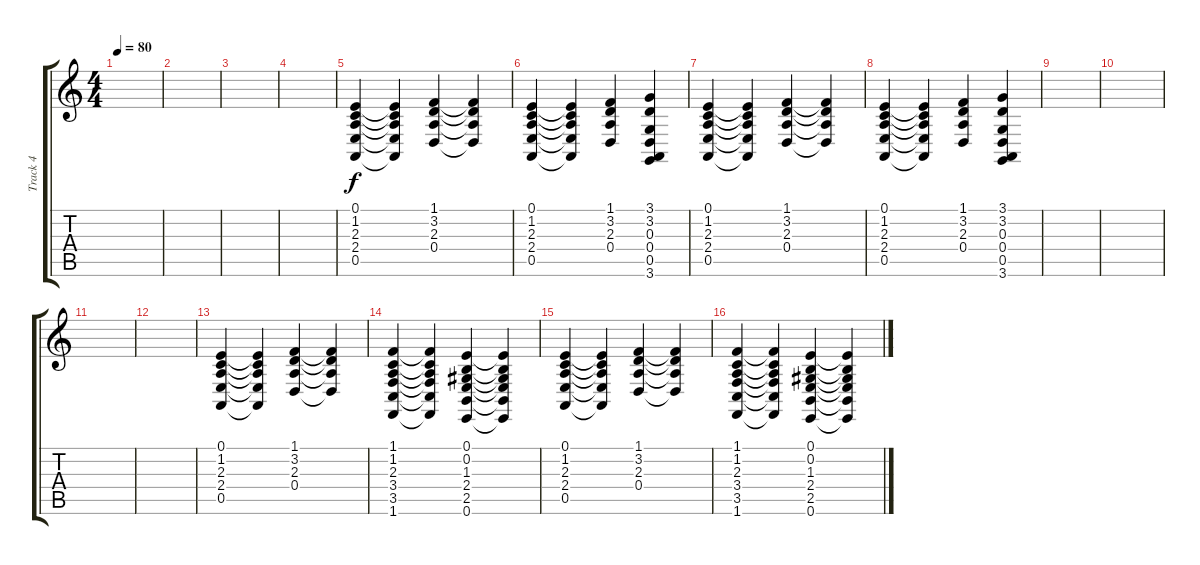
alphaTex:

\track ("Track 4" "Track 4") {instrument synthstrings1}
\staff {score tabs}
\tuning (E4 B3 G3 D3 A2 E2) {hide}
\ts (4 4)
\tempo 80
\clef g2
\ks c
|
|
|
|
(0.1 1.2 2.3 2.4 0.5).4 (0.1{t} 1.2{t} 2.3{t} 2.4{t} 0.5{t}).4 (1.1 3.2 2.3 0.4).4 (1.1{t} 3.2{t} 2.3{t} 0.4{t}).4 |
(0.1 1.2 2.3 2.4 0.5).4 (0.1{t} 1.2{t} 2.3{t} 2.4{t} 0.5{t}).4 (1.1 3.2 2.3 0.4).4 (3.1 3.2 0.3 0.4 0.5 3.6).4 |
(0.1 1.2 2.3 2.4 0.5).4 (0.1{t} 1.2{t} 2.3{t} 2.4{t} 0.5{t}).4 (1.1 3.2 2.3 0.4).4 (1.1{t} 3.2{t} 2.3{t} 0.4{t}).4 |
(0.1 1.2 2.3 2.4 0.5).4 (0.1{t} 1.2{t} 2.3{t} 2.4{t} 0.5{t}).4 (1.1 3.2 2.3 0.4).4 (3.1 3.2 0.3 0.4 0.5 3.6).4 |
|
|
|
|
(0.1 1.2 2.3 2.4 0.5).4 (0.1{t} 1.2{t} 2.3{t} 2.4{t} 0.5{t}).4 (1.1 3.2 2.3 0.4).4 (1.1{t} 3.2{t} 2.3{t} 0.4{t}).4 |
(1.1 1.2 2.3 3.4 3.5 1.6).4 (1.1{t} 1.2{t} 2.3{t} 3.4{t} 3.5{t} 1.6{t}).4 (0.1 0.2 1.3 2.4 2.5 0.6).4 (0.1{t} 0.2{t} 1.3{t} 2.4{t} 2.5{t} 0.6{t}).4 |
(0.1 1.2 2.3 2.4 0.5).4 (0.1{t} 1.2{t} 2.3{t} 2.4{t} 0.5{t}).4 (1.1 3.2 2.3 0.4).4 (1.1{t} 3.2{t} 2.3{t} 0.4{t}).4 |
(1.1 1.2 2.3 3.4 3.5 1.6).4 (1.1{t} 1.2{t} 2.3{t} 3.4{t} 3.5{t} 1.6{t}).4 (0.1 0.2 1.3 2.4 2.5 0.6).4 (0.1{t} 0.2{t} 1.3{t} 2.4{t} 2.5{t} 0.6{t}).4
